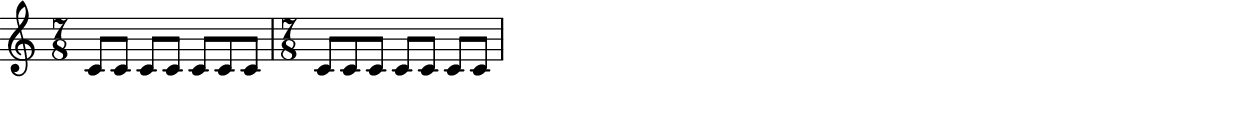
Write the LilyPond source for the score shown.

%% Generated by lilypond-book
%% Options: [exampleindent=10.16\mm,indent=0\mm,line-width=160\mm,paper-height=845.047\pt,paper-width=597.508\pt,papersize='(cons (* 597.508 pt) (* 845.047 pt)),quote]
\include "lilypond-book-preamble.ly"


% ****************************************************************
% Start cut-&-pastable-section
% ****************************************************************

#(ly:set-option 'eps-box-padding 3.000000)



\paper {
  #(set-paper-size '(cons (* 597.508 pt) (* 845.047 pt)))
  indent = 0\mm
  line-width = 160\mm
  % offset the left padding, also add 1mm as lilypond creates cropped
  % images with a little space on the right
  line-width = #(- line-width (* mm  3.000000) (* mm 1))
  line-width = 160\mm - 2.0 * 10.16\mm
  % offset the left padding, also add 1mm as lilypond creates cropped
  % images with a little space on the right
  line-width = #(- line-width (* mm  3.000000) (* mm 1))
}

\layout {
  
}




% ****************************************************************
% ly snippet:
% ****************************************************************
\sourcefileline 1386
\score {
  \new Staff {
    \relative {
      \time 2,2,3 7/8
      \repeat unfold 7 { c'8 } |
      \time 3,2,2 7/8
      \repeat unfold 7 { c8 } |
    }
  }
}


% ****************************************************************
% end ly snippet
% ****************************************************************
